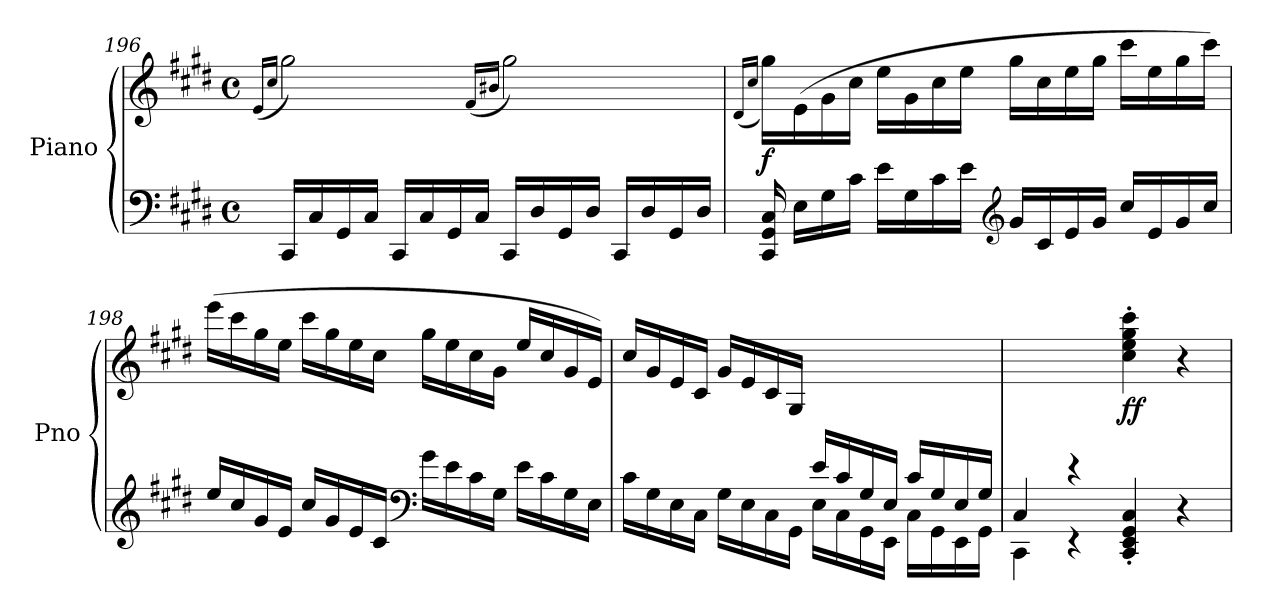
**kern	**kern	**dynam
*part1	*part1	*part1
*staff2	*staff1	*staff1/2
*I"Piano	*	*
*I'Pno	*	*
*clefF4	*clefG2	*
*k[f#c#g#d#]	*k[f#c#g#d#]	*
*M4/4	*M4/4	*
*met(c)	*met(c)	*
=196	=196	=196
.	(16qe/LL	.
.	16qcc#/JJ	.
16CC#/LL	2gg#\)	.
16C#/	.	.
16GG#/	.	.
16C#/JJ	.	.
16CC#/LL	.	.
16C#/	.	.
16GG#/	.	.
16C#/JJ	.	.
.	(16qf#/LL	.
.	16qb#X/JJ	.
16CC#/LL	2gg#\)	.
16D#/	.	.
16GG#/	.	.
16D#/JJ	.	.
16CC#/LL	.	.
16D#/	.	.
16GG#/	.	.
16D#/JJ	.	.
!!LO:LB:g=z
=197	=197	=197
.	(16qd#/LL	.
.	16qcc#/JJ	.
!	!	!LO:DY:b
16CC#/ 16GG#/ 16C#/	16gg#\LL)	f
16E\LL	(16e\	.
16G#\	16g#\	.
16c#\JJ	16cc#\JJ	.
16e\LL	16ee\LL	.
16G#\	16g#\	.
16c#\	16cc#\	.
16e\JJ	16ee\JJ	.
*clefG2	*	*
16g#/LL	16gg#\LL	.
16c#/	16cc#\	.
16e/	16ee\	.
16g#/JJ	16gg#\JJ	.
16cc#/LL	16ccc#\LL	.
16e/	16ee\	.
16g#/	16gg#\	.
16cc#/JJ	16ccc#\JJ)	.
=198	=198	=198
16ee/LL	(16eee\LL	.
16cc#/	16ccc#\	.
16g#/	16gg#\	.
16e/JJ	16ee\JJ	.
16cc#/LL	16ccc#\LL	.
16g#/	16gg#\	.
16e/	16ee\	.
16c#/JJ	16cc#\JJ	.
*clefF4	*	*
16g#\LL	16gg#\LL	.
16e\	16ee\	.
16c#\	16cc#\	.
16G#\JJ	16g#\JJ	.
16e\LL	16ee/LL	.
16c#\	16cc#/	.
16G#\	16g#/	.
16E\JJ	16e/JJ)	.
!!LO:LB:g=z
=199	=199	=199
*^	*	*
2ryy	16c#\LL	(>16cc#/LL	.
.	16G#\	16g#/	.
.	16E\	16e/	.
.	16C#\JJ	16c#/JJ	.
.	16G#\LL	16g#/LL	.
.	16E\	16e/	.
.	16C#\	16c#/	.
.	16GG#\JJ	16G#/JJ	.
16e/LL	16E\LL	2ryy	.
16c#/	16C#\	.	.
16G#/	16GG#\	.	.
16E/JJ	16EE\JJ	.	.
16c#/LL	16C#\LL	.	.
16G#/	16GG#\	.	.
16E/	16EE\	.	.
16G#/JJ)	16GG#\JJ	.	.
=200	=200	=200	=200
4C#/	4CC#\	4ryy	.
2.ryy	4rEE	4rCC	.
!	!	!	!LO:DY:b
.	4CC#/' 4EE/' 4GG#/' 4C#/'	4cc#\' 4ee\' 4gg#\' 4ccc#\'	ff
.	4r	4r	.
*v	*v	*	*
=	=	=
*-	*-	*-
